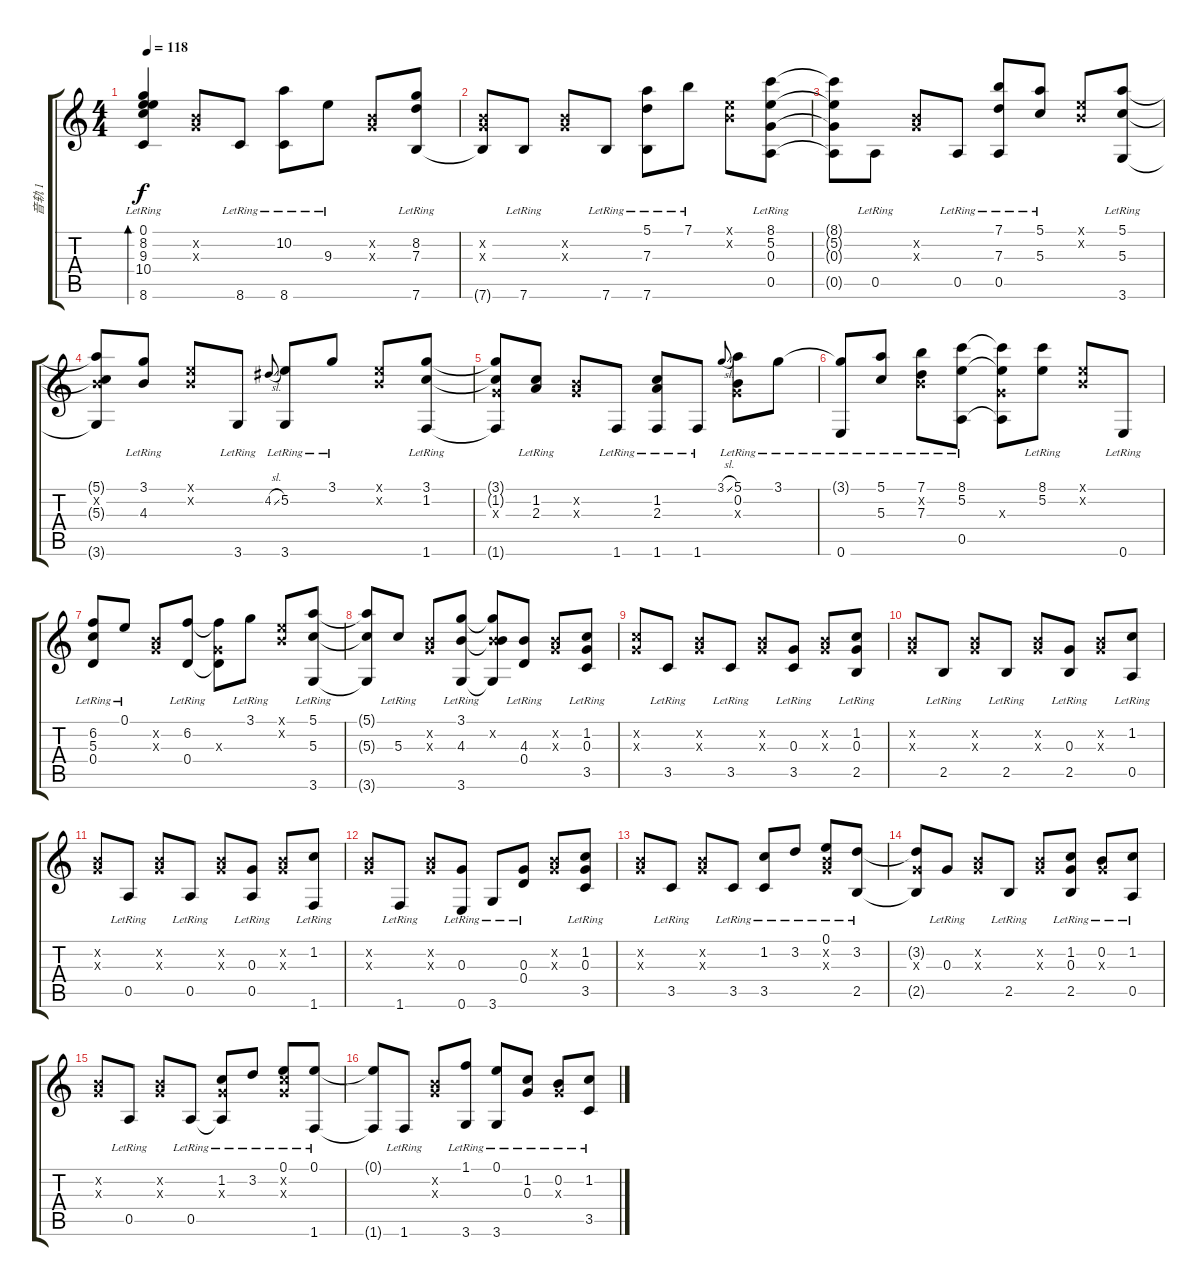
\track ("音轨 1" "音轨 1") {instrument acousticguitarsteel}
\staff {score tabs}
\tuning (E4 B3 G3 D3 A2 E2) {hide}
\ts (4 4)
\tempo 118
\clef g2
\ks c
(0.1{lr} 8.2{lr} 9.3{lr} 10.4{lr} 8.6{lr}).4{bd 120 dy f} (0.2{x} 0.3{x}).8 8.6{lr}.8 (10.2{lr} 8.6{lr}).8 9.3{lr}.8 (0.2{x} 0.3{x}).8 (8.2{lr} 7.3{lr} 7.6{lr}).8 |
(0.2{x} 0.3{x} 7.6{t}).8 7.6{lr}.8 (0.2{x} 0.3{x}).8 7.6{lr}.8 (5.1{lr} 7.3{lr} 7.6{lr}).8 7.1{lr}.8 (0.1{x} 0.2{x}).8 (8.1{lr} 5.2{lr} 0.3{lr} 0.5{lr}).8 |
(8.1{t} 5.2{t} 0.3{t} 0.5{t}).8 0.5{lr}.8 (0.2{x} 0.3{x}).8 0.5{lr}.8 (7.1{lr} 7.3{lr} 0.5{lr}).8 (5.1{lr} 5.3{lr}).8 (0.1{x} 0.2{x}).8 (5.1{lr} 5.3{lr} 3.6{lr}).8 |
(5.1{t} 0.2{x} 5.3{t} 3.6{t}).8 (3.1{lr} 4.3{lr}).8 (0.1{x} 0.2{x}).8 3.6{lr}.8 4.2{sl}.8{gr onbeat} (5.2{lr} 3.6{lr}).8 3.1{lr}.8 (0.1{x} 0.2{x}).8 (3.1{lr} 1.2{lr} 1.6{lr}).8 |
(3.1{t} 1.2{t} 0.3{x} 1.6{t}).8 (1.2{lr} 2.3{lr}).8 (0.2{x} 0.3{x}).8 1.6{lr}.8 (1.2{lr} 2.3{lr} 1.6{lr}).8 1.6{lr}.8 3.1{sl}.8{gr onbeat} (5.1{lr} 0.2{lr} 0.3{x}).8 3.1{lr}.8 |
(3.1{t} 0.6{lr}).8 (5.1{lr} 5.3{lr}).8 (7.1{lr} 0.2{x} 7.3{lr}).8 (8.1{lr} 5.2{lr} 0.5{lr}).8 (8.1{t} 5.2{t} 0.3{x} 0.5{t}).8 (8.1{lr} 5.2{lr}).8 (0.1{x} 0.2{x}).8 0.6{lr}.8 |
(6.2{lr} 5.3{lr} 0.4{lr}).8 0.1{lr}.8 (0.2{x} 0.3{x}).8 (6.2{lr} 0.4{lr}).8 (6.2{t} 0.3{x} 0.4{t}).8 3.1{lr}.8 (0.1{x} 0.2{x}).8 (5.1{lr} 5.3{lr} 3.6{lr}).8 |
(5.1{t} 5.3{t} 3.6{t}).8 5.3{lr}.8 (0.2{x} 0.3{x}).8 (3.1{lr} 4.3{lr} 3.6{lr}).8 (3.1{t} 0.2{x} 4.3{t} 3.6{t}).8 (4.3{lr} 0.4{lr}).8 (0.2{x} 0.3{x}).8 (1.2{lr} 0.3{lr} 3.5{lr}).8 |
(1.2{x} 0.3{x}).8 3.5{lr}.8 (0.2{x} 0.3{x}).8 3.5{lr}.8 (0.2{x} 0.3{x}).8 (0.3{lr} 3.5{lr}).8 (0.2{x} 0.3{x}).8 (1.2{lr} 0.3{lr} 2.5{lr}).8 |
(0.2{x} 0.3{x}).8 2.5{lr}.8 (0.2{x} 0.3{x}).8 2.5{lr}.8 (0.2{x} 0.3{x}).8 (0.3{lr} 2.5{lr}).8 (0.2{x} 0.3{x}).8 (1.2{lr} 0.5{lr}).8 |
(0.2{x} 0.3{x}).8 0.5{lr}.8 (0.2{x} 0.3{x}).8 0.5{lr}.8 (0.2{x} 0.3{x}).8 (0.3{lr} 0.5{lr}).8 (0.2{x} 0.3{x}).8 (1.2{lr} 1.6{lr}).8 |
(0.2{x} 0.3{x}).8 1.6{lr}.8 (0.2{x} 0.3{x}).8 (0.3{lr} 0.6{lr}).8 3.6{lr}.8 (0.3{lr} 0.4{lr}).8 (0.2{x} 0.3{x}).8 (1.2{lr} 0.3{lr} 3.5{lr}).8 |
(0.2{x} 0.3{x}).8 3.5{lr}.8 (0.2{x} 0.3{x}).8 3.5{lr}.8 (1.2{lr} 3.5{lr}).8 3.2{lr}.8 (0.1{lr} 0.2{x} 0.3{x}).8 (3.2{lr} 2.5{lr}).8 |
(3.2{t} 0.3{x} 2.5{t}).8 0.3{lr}.8 (0.2{x} 0.3{x}).8 2.5{lr}.8 (0.2{x} 0.3{x}).8 (1.2{lr} 0.3{lr} 2.5{lr}).8 (0.2{lr} 0.3{x}).8 (1.2{lr} 0.5{lr}).8 |
(0.2{x} 0.3{x}).8 0.5{lr}.8 (0.2{x} 0.3{x}).8 0.5{lr}.8 (1.2{lr} 0.3{x} 0.5{t}).8 3.2{lr}.8 (0.1{lr} 1.2{x} 0.3{x}).8 (0.1{lr} 1.6{lr}).8 |
(0.1{t} 1.6{t}).8 1.6{lr}.8 (0.2{x} 0.3{x}).8 (1.1{lr} 3.6{lr}).8 (0.1{lr} 3.6{lr}).8 (1.2{lr} 0.3{lr}).8 (0.2{lr} 0.3{x}).8 (1.2{lr} 3.5{lr}).8
